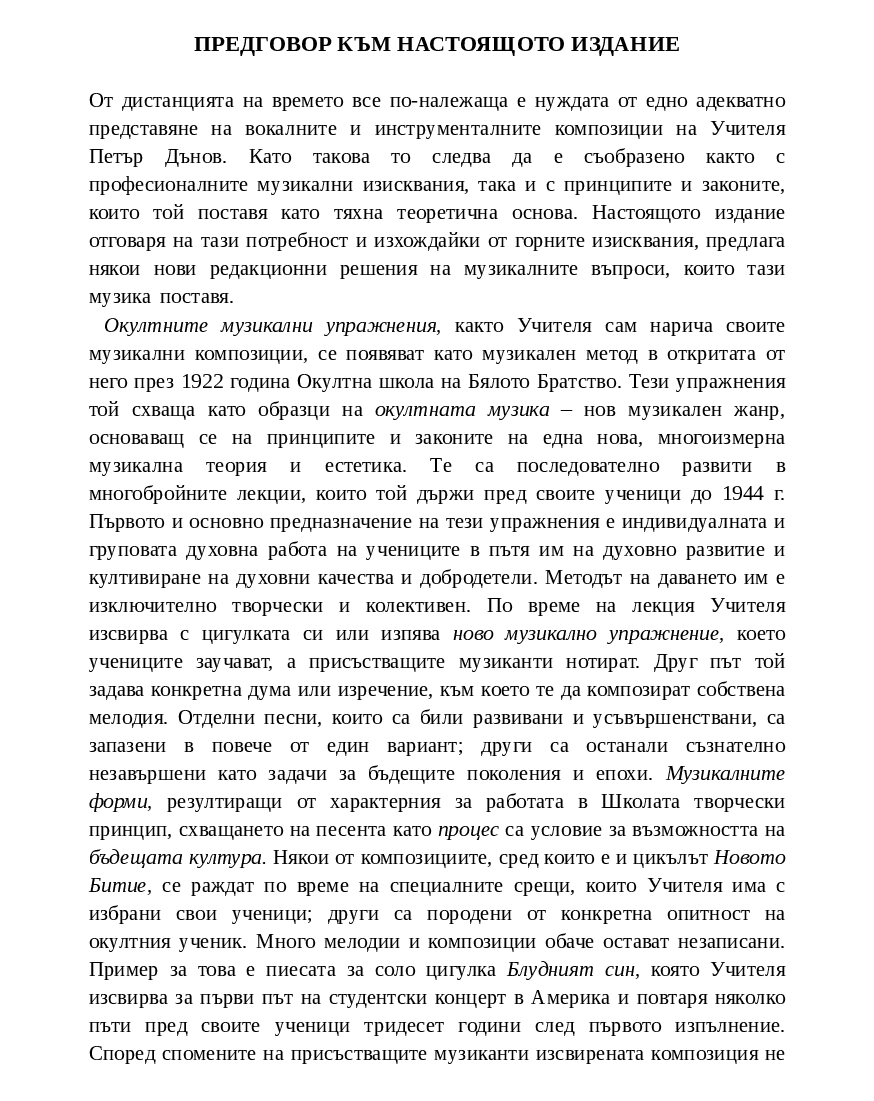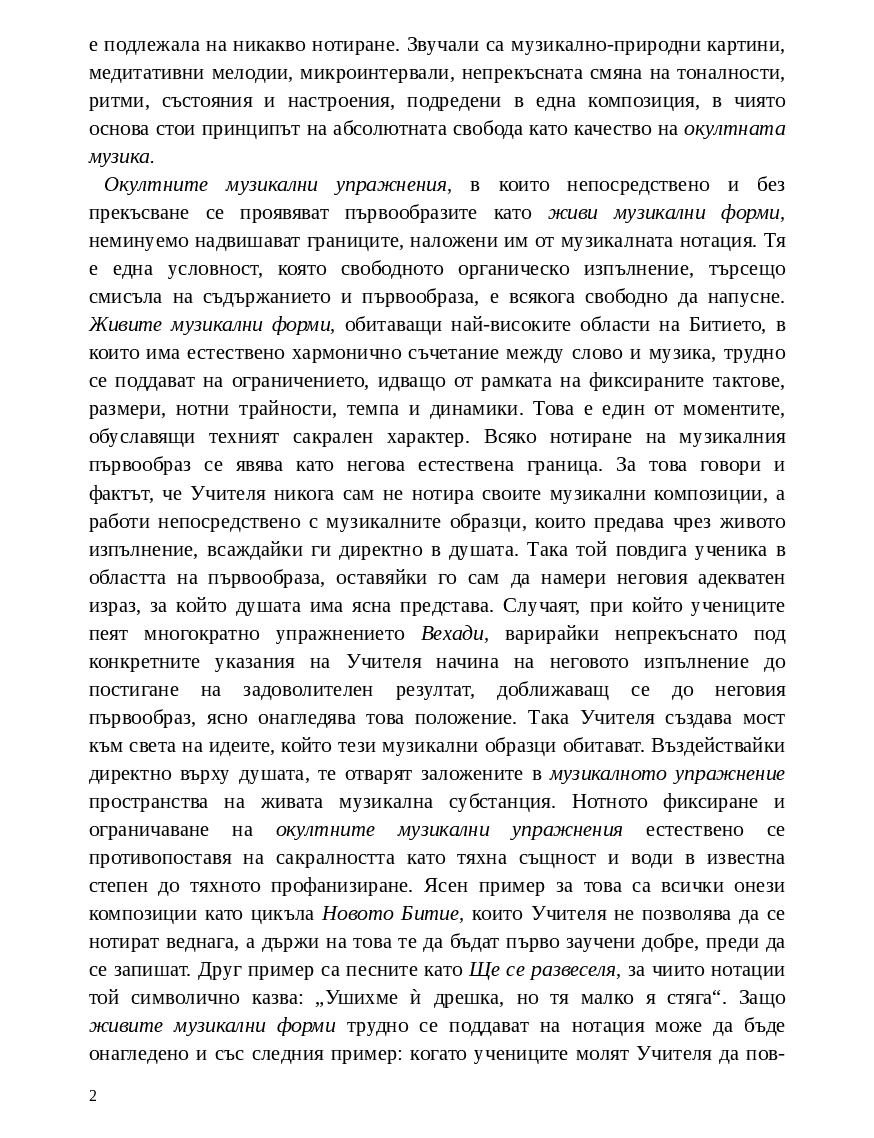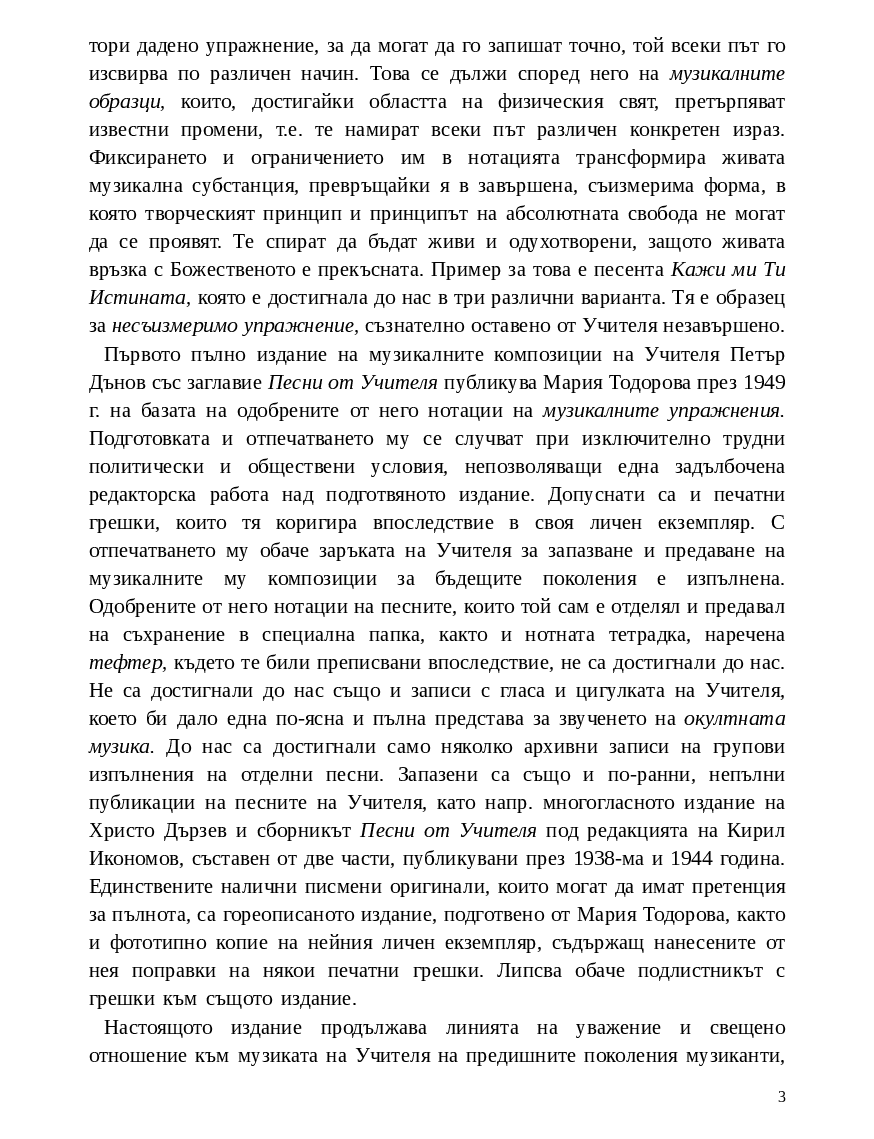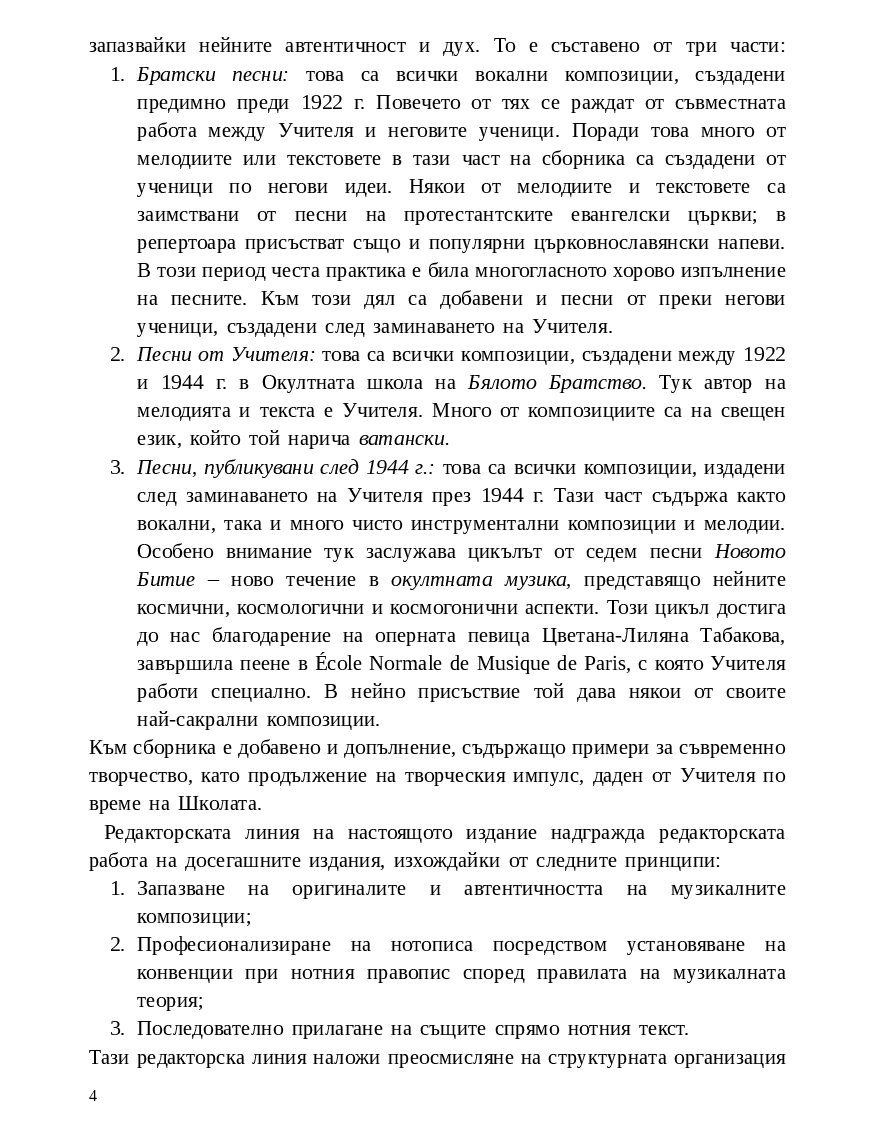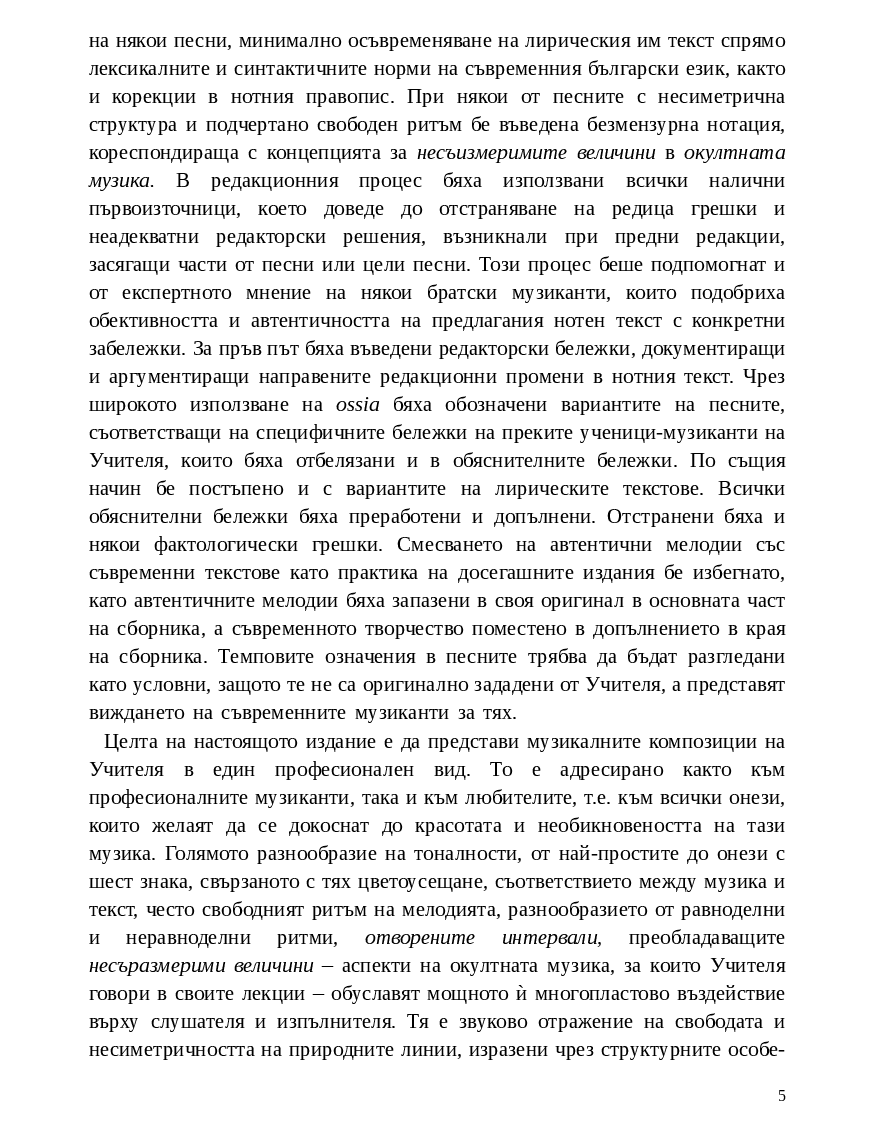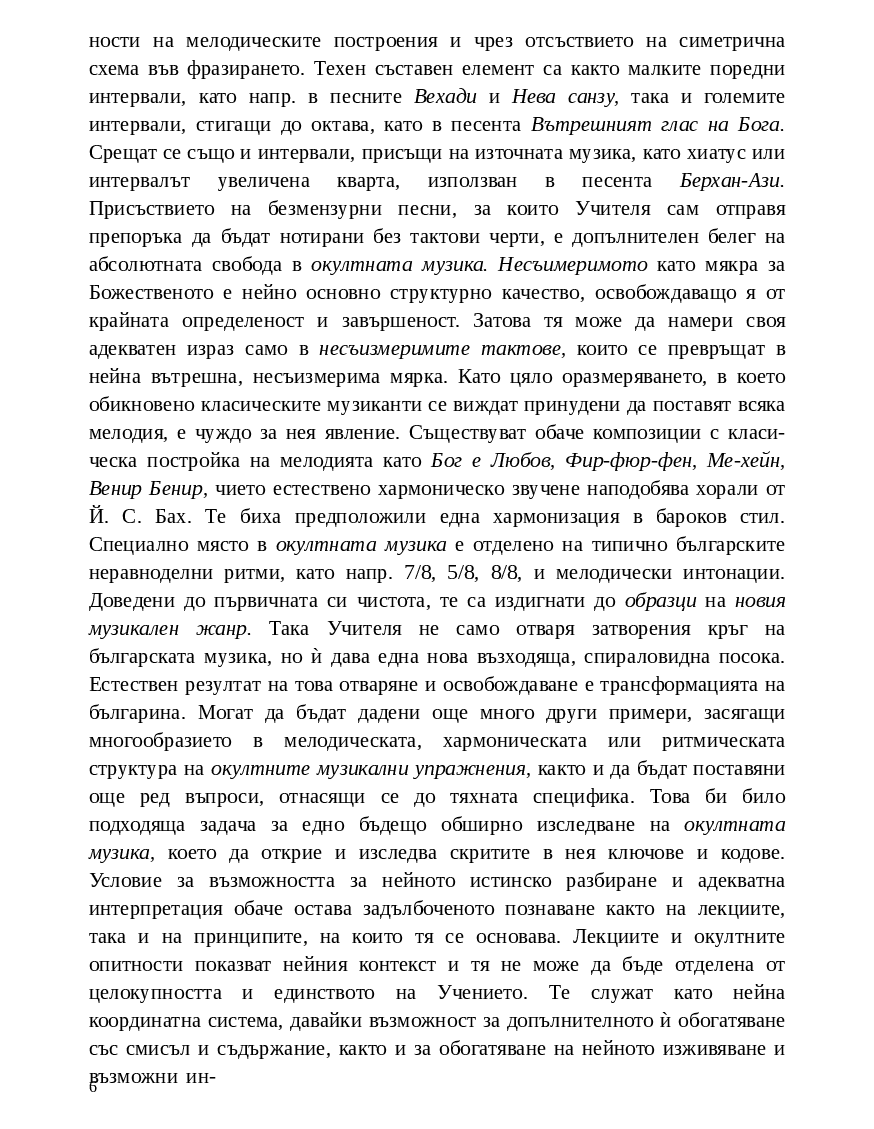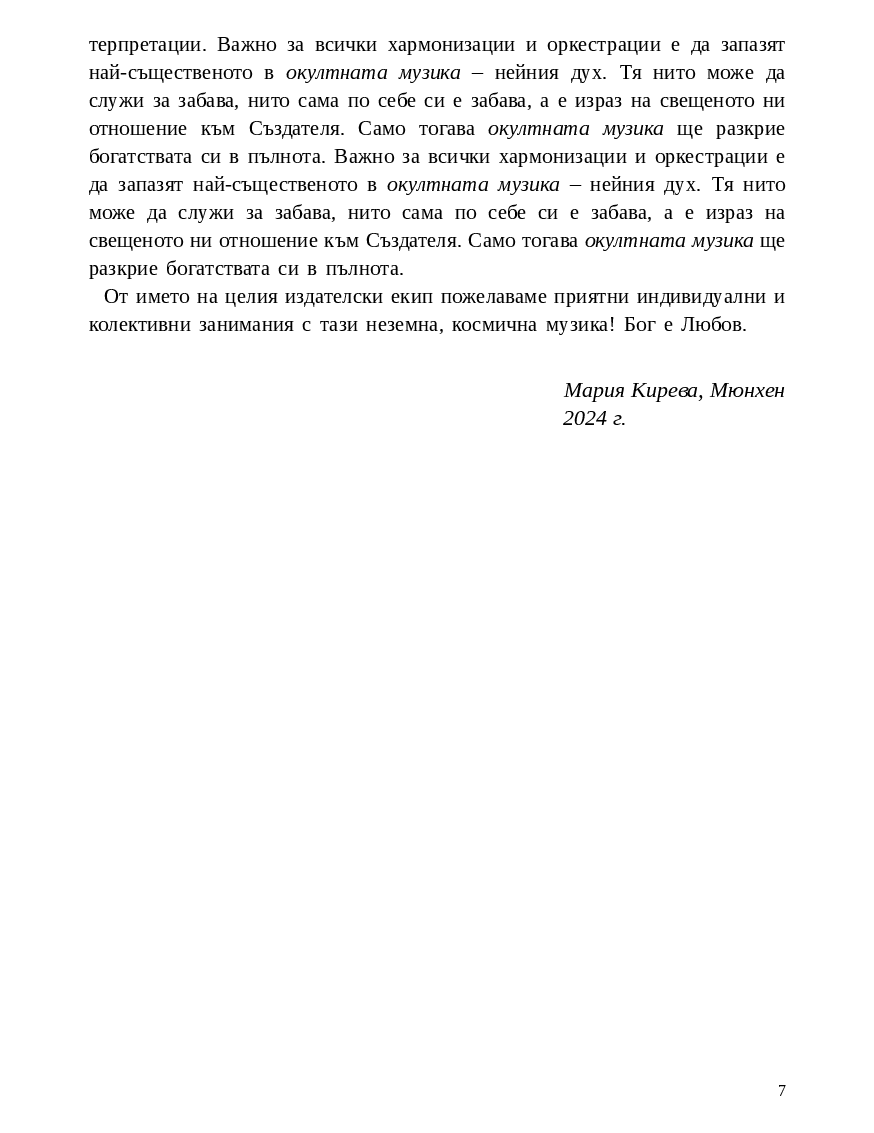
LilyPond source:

\version "2.24.3"

% include paper part and global functions
\include "include/globals.ily"

\bookpart {
  \paper {
    print-all-headers = ##f
    print-page-number = ##t
    print-first-page-number = ##f

    % put page numbers on the bottom
    oddHeaderMarkup = \markup ""
    evenHeaderMarkup = \markup ""
    oddFooterMarkup = \markup
    \fill-line {
      ""
      \if \should-print-page-number \fromproperty #'page:page-number-string
    }
    evenFooterMarkup = \markup
    \fill-line {
      \if \should-print-page-number \fromproperty #'page:page-number-string
      ""
    }

    left-margin = 1.5\cm
    right-margin = 1.5\cm
    top-margin = 1.6\cm
    bottom-margin = 1.2\cm
    ragged-bottom = ##t % do not spread the staves to fill the whole vertical space


  }

  \tocItem \markup "Предговор към настоящото издание"
  \markup \fontsize  #+3 { \fill-line \bold {"ПРЕДГОВОР КЪМ НАСТОЯЩОТО ИЗДАНИЕ"} }



  \markup \fontsize #+2.5 {
    \vspace #1.5  \override #'(baseline-skip . 2.7)


    \justify {

      От дистанцията на времето все по-належаща е нуждата от едно адекватно представяне на вокалните и инструменталните композиции на Учителя Петър Дънов. Като такова то следва да е съобразено както с професионалните музикални изисквания, така и с принципите и законите, които той поставя като тяхна теоретична основа. Настоящото издание отговаря на тази потребност и изхождайки от горните изисквания, предлага някои нови редакционни решения на музикалните въпроси, които тази музика поставя.

    }
  }
  
   \markup \fontsize #+2.5 {
    \vspace #0.6  \override #'(baseline-skip . 2.7)
    \justify {
      \hspace #1.5

      \italic {Окултните} \italic {музикални} \italic {упражнения,} както Учителя сам нарича своите музикални композиции, се появяват като музикален метод в откритата от него през 1922 година Окултна школа на Бялото Братство. Тези упражнения той схваща като образци на \italic {окултната} \italic {музика} – нов музикален жанр, основаващ се на принципите и законите на една нова, многоизмерна музикална теория и естетика. Те са последователно развити в многобройните лекции, които той държи пред своите ученици до 1944 г. Първото и основно предназначение на тези упражнения е индивидуалната и груповата духовна работа на учениците в пътя им на духовно развитие и култивиране на духовни качества и добродетели. Методът на даването им е изключително творчески и колективен. По време на лекция Учителя изсвирва с цигулката си или изпява \italic {ново} \italic {музикално} \italic {упражнение,} което учениците заучават, а присъстващите музиканти нотират. Друг път той задава конкретна дума или  изречение, към което те да композират собствена мелодия. Отделни песни, които са били развивани и усъвършенствани, са запазени в повече от един вариант; други са останали съзнателно незавършени като задачи за бъдещите поколения и епохи. \italic {Музикалните} \italic {форми,} резултиращи от характерния за работата в Школата творчески принцип, схващането на песента като \italic {процес} са условие за възможността на \italic {бъдещата} \italic {култура.} Някои от композициите, сред които е и цикълът \italic {Новото} \italic {Битие,} се раждат по време на специалните срещи, които Учителя има с избрани свои ученици; други са породени от конкретна опитност на окултния ученик. Много мелодии и композиции обаче остават незаписани.  Пример за това е пиесата за соло цигулка \italic {Блудният} \italic {син,} която Учителя изсвирва за първи път на студентски концерт в Америка и повтаря няколко пъти пред своите ученици тридесет години след първото изпълнение. Според спомените на присъстващите музиканти изсвирената композиция не

    }
  }
  
    \markup \fontsize #+2.5 {
    \override #'(baseline-skip . 2.7)
    \justify {
      е подлежала на никакво нотиране. Звучали са музикално-природни картини, медитативни мелодии, микроинтервали, непрекъсната смяна на тоналности, ритми, състояния и настроения, подредени в една композиция, в чиято основа стои принципът на абсолютната свобода като качество на \italic{окултната} \italic {музика.}
    }
  }
  
   \markup \fontsize #+2.5 {
    \vspace #0.6  \override #'(baseline-skip . 2.7)
    \justify {
      \hspace #1.5

      \italic{Окултните} \italic{музикални} \italic{упражнения,} в които непосредствено и без прекъсване се проявяват първообразите като \italic{живи} \italic{музикални} \italic{форми,} неминуемо надвишават границите, наложени им от музикалната нотация. Тя е една условност, която свободното органическо изпълнение, търсещо смисъла на съдържанието и първообраза, е всякога свободно да напусне.  \italic{Живите} \italic{музикални} \italic{форми,} обитаващи най-високите области на Битието, в които има естествено хармонично съчетание между слово и музика, трудно се поддават на ограничението, идващо от рамката на фиксираните тактове, размери, нотни трайности, темпа и динамики. Това е един от моментите, обуславящи техният сакрален характер. Всяко нотиране на музикалния първообраз се явява като негова естествена граница. За това говори и фактът, че Учителя никога сам не нотира своите музикални композиции, а работи непосредствено с  музикалните образци, които предава чрез живото изпълнение, всаждайки ги директно в душата. Така той  повдига ученика в областта на първообраза, оставяйки го сам да намери неговия адекватен израз, за който душата има ясна представа. Случаят, при който учениците пеят многократно упражнението \italic{Вехади,} варирайки непрекъснато под конкретните указания на Учителя начина на неговото изпълнение до постигане на задоволителен резултат, доближаващ се до неговия първообраз, ясно онагледява това положение. Така Учителя създава мост към света на идеите, който тези музикални образци обитават. Въздействайки директно върху душата, те отварят заложените в \italic{музикалното} \italic{упражнение} пространства на живата музикална субстанция. Нотното фиксиране и ограничаване на \italic{окултните} \italic{музикални} \italic{упражнения} естествено се противопоставя на сакралността като тяхна същност и води в известна степен до тяхното профанизиране. Ясен пример за това са всички онези композиции като цикъла \italic{Новото} \italic{Битие,} които Учителя не позволява да се нотират веднага, а държи на това те да бъдат първо заучени добре, преди да се запишат. Друг пример са песните като \italic{Ще} \italic{се }\italic{развеселя,} за чиито нотации той символично казва: „Ушихме ѝ дрешка, но тя малко я стяга“. Защо \italic{живите} \italic{музикални} \italic{форми} трудно се поддават на нотация може да бъде онагледено и със следния пример: когато учениците молят Учителя да пов-

    }
  }
  
    \markup \fontsize #+2.5 {
    \override #'(baseline-skip . 2.7)
    \justify {
      тори дадено упражнение, за да могат да го запишат точно, той всеки път го изсвирва по различен начин. Това се дължи според него на  \italic{музикалните} \italic{образци,} които, достигайки областта на физическия свят, претърпяват известни промени, т.е. те намират всеки път различен конкретен израз. Фиксирането и ограничението им в нотацията трансформира живата музикална субстанция, превръщайки я в завършена, съизмерима форма, в която творческият принцип и принципът на абсолютната свобода не могат да се проявят. Те спират да бъдат живи и одухотворени, защото живата връзка с Божественото е прекъсната. Пример за това е песента \italic{Кажи} \italic{ми} \italic{Ти} \italic{Истината,} която е достигнала до нас в три различни варианта. Тя е образец за \italic{несъизмеримо упражнение,} съзнателно оставено от Учителя незавършено.
    }
  }
  
   \markup \fontsize #+2.5 {
    \vspace #0.6  \override #'(baseline-skip . 2.7)
    \justify {
      \hspace #1.5
      Първото пълно издание на музикалните композиции на Учителя Петър Дънов със заглавие \italic {Песни} \italic {от} \italic {Учителя} публикува Мария Тодорова през 1949 г. на базата на одобрените от него нотации на \italic {музикалните} \italic {упражнения.} Подготовката и отпечатването му се случват при изключително трудни политически и обществени условия, непозволяващи една задълбочена редакторска работа над подготвяното издание. Допуснати са и печатни грешки, които тя коригира впоследствие в своя личен екземпляр. С отпечатването му обаче заръката на Учителя за запазване и предаване на музикалните му композиции за бъдещите поколения е изпълнена. Одобрените от него нотации на песните, които той сам е отделял и предавал на съхранение в специална папка, както и нотната тетрадка, наречена \italic {тефтер,} където те били преписвани впоследствие, не са достигнали до нас. Не са достигнали до нас също и записи с гласа и цигулката на Учителя, което би дало една по-ясна и пълна представа за звученето на \italic {окултната} \italic {музика.} До нас са достигнали само няколко архивни записи на групови изпълнения на отделни песни. Запазени са също и по-ранни, непълни публикации на песните на Учителя, като напр. многогласното издание на Христо Дързев и сборникът \italic {Песни} \italic {от} \italic {Учителя} под редакцията на Кирил Икономов, съставен от две части, публикувани през 1938-ма и 1944 година. Единствените налични писмени оригинали, които могат да имат претенция за пълнота, са гореописаното издание, подготвено от Мария Тодорова, както и фототипно копие на нейния личен екземпляр, съдържащ нанесените от нея поправки на някои печатни грешки. Липсва обаче подлистникът с грешки към същото издание.
    }
  }
  
   \markup \fontsize #+2.5 {
    \vspace #0.6  \override #'(baseline-skip . 2.7)
    \justify {
      \hspace #1.5
      Настоящото издание продължава линията на уважение и свещено отношение към музиката на Учителя на предишните поколения музиканти,
    }
  }


  \markup \fontsize #+2.5 {
    \vspace #0.5  \override #'(baseline-skip . 2.7)
    \justify {
      \justify-line {запазвайки нейните автентичност и дух. То е съставено от три части:}
    }
  }
  
  
  \markup \override #'(line-width . 62.5) \fontsize  #+2.5 {
    \override #'(baseline-skip . 2.7) \column {
      "    1."
    }
    \hspace #0.5
    \vspace #0.6  \override #'(baseline-skip . 2.7) \column {
      \justify {
        \italic {Братски песни: } това са всички вокални композиции, създадени предимно преди 1922 г. Повечето от тях се раждат от съвместната работа между Учителя и неговите ученици. Поради това много от мелодиите или текстовете в тази част на сборника са създадени от ученици по негови идеи. Някои от мелодиите и текстовете са заимствани от песни на протестантските евангелски църкви; в репертоара присъстват също и популярни църковнославянски напеви. В този период честа практика е била многогласното хорово изпълнение на песните. Към този дял са добавени и песни от преки негови ученици, създадени след заминаването на Учителя.
      }
    }
  }
  
    \markup \override #'(line-width . 62.5) \fontsize  #+2.5 {
    \vspace #0.6  \override #'(baseline-skip . 2.7) \column {
      "    2."
    }
    \hspace #0.5
    \override #'(baseline-skip . 2.7) \column {
      \justify {
        \italic { Песни от Учителя: } това са всички композиции, създадени между 1922 и 1944 г. в Окултната школа на \italic {Бялото}
        \italic {Братство.} Тук автор на мелодията и текста е Учителя. Много от композициите са на свещен език, който той
        нарича \italic {ватански.}
      }
    }
  }
  
   \markup \override #'(line-width . 62.5) \fontsize  #+2.5 {
    \vspace #0.6  \override #'(baseline-skip . 2.7) \column {
      "    3."
    }
    \hspace #0.5
    \override #'(baseline-skip . 2.7) \column {
      \justify {
        \italic {Песни, публикувани след 1944 г.:  } това са всички композиции, издадени след заминаването на Учителя през 1944 г.
        Тази част съдържа както вокални, така и много чисто инструментални композиции и мелодии. Особено внимание тук
        заслужава цикълът от седем песни \italic {Новото} \italic{Битие} – ново течение в \italic {окултната} \italic {музика,} представящо нейните космични, космологични и космогонични аспекти. Този цикъл достига до нас благодарение на оперната певица Цветана-Лиляна Табакова, завършила пеене в École Normale de Musique de Paris, с която Учителя работи специално. В нейно присъствие той дава някои от своите най-сакрални композиции.
      }
    }
  }
  
   \markup \fontsize #+2.5 {
    \vspace #0.6  \override #'(baseline-skip . 2.7)
    \justify {
      Към сборника е добавено и допълнение, съдържащо примери за съвременно творчество, като продължение на творческия импулс, даден от Учителя по време на Школата.
    }
  }
  
   \markup \fontsize #+2.5 {
    \vspace #0.6  \override #'(baseline-skip . 2.7)
    \justify {
      \hspace #1.5
      Редакторската линия на настоящото издание надгражда редакторската работа на досегашните издания, изхождайки
      от следните принципи:
    }
  }
  
    \markup \override #'(line-width . 62.5) \fontsize  #+2.5 {
    \vspace #0.6  \override #'(baseline-skip . 2.7) \column {
      "    1."
    }
    \hspace #0.5
    \override #'(baseline-skip . 2.7) \column {
      \justify {
        Запазване на оригиналите и автентичността на музикалните композиции;
      }
    }
  }
  
    \markup \override #'(line-width . 62.5) \fontsize  #+2.5 {
    \vspace #0.6  \override #'(baseline-skip . 2.7) \column {
      "    2."
    }
    \hspace #0.5
    \override #'(baseline-skip . 2.7) \column {
      \justify {
        Професионализиране на нотописа посредством установяване на конвенции при нотния правопис според правилата на музикалната теория;
      }
    }
  }
  
  
  \markup \override #'(line-width . 62.5) \fontsize  #+2.5 {
    \vspace #0.6 \override #'(baseline-skip . 2.7) \column {
      "    3."
    }
    \hspace #0.5
    \override #'(baseline-skip . 2.7) \column {
      \justify {
        Последователно прилагане на същите спрямо нотния текст.
      }
    }
  }
   \markup \fontsize #+2.5 {
    \vspace #0.6 \override #'(baseline-skip . 2.7)
    \justify {Тази редакторска линия наложи преосмисляне на структурната организация}
  }
  \markup \fontsize #+2.5 {
    \override #'(baseline-skip . 2.7)
    \justify {
      на някои песни, минимално осъвременяване на лирическия им текст спрямо лексикалните и синтактичните норми на съвременния български език, както и корекции в нотния правопис. При някои от песните с несиметрична структура и подчертано свободен ритъм бе въведена безмензурна нотация, кореспондираща с концепцията за \italic"несъизмеримите" \italic"величини" в \italic"окултната" \italic"музика." В редакционния процес бяха използвани всички налични първоизточници, което доведе до отстраняване на редица грешки и неадекватни редакторски решения, възникнали при предни редакции, засягащи части от песни или цели песни. Този процес беше подпомогнат и от експертното мнение на някои братски музиканти, които подобриха обективността и автентичността на предлагания нотен текст с конкретни забележки. За пръв път бяха въведени редакторски бележки, документиращи и аргументиращи направените редакционни промени в нотния текст. Чрез широкото използване на \italic {ossia} бяха обозначени вариантите на песните, съответстващи на специфичните бележки на преките ученици-музиканти на Учителя, които бяха отбелязани и в обяснителните бележки. По същия начин бе постъпено и с вариантите на лирическите текстове. Всички обяснителни бележки бяха преработени и допълнени. Отстранени бяха и някои фактологически грешки. Смесването на автентични мелодии със съвременни текстове като практика на досегашните издания бе избегнато, като автентичните мелодии бяха запазени в своя оригинал в основната част на сборника, а съвременното творчество поместено в допълнението в края на сборника. Темповите означения в песните трябва да бъдат разгледани като условни, защото те не са оригинално зададени от Учителя, а представят виждането на съвременните музиканти за тях.    
    }
  }
  
    \markup \fontsize #+2.5 {
    \vspace #0.6  \override #'(baseline-skip . 2.7)
    \justify {
      \hspace #1.5

      Целта на настоящото издание е да представи музикалните композиции на Учителя в един професионален вид. То е адресирано както към професионалните музиканти, така и към любителите, т.е. към всички онези, които желаят да се докоснат до красотата и необикновеността на тази музика. Голямото разнообразие на тоналности, от най-простите до онези с шест знака, свързаното с тях цветоусещане, съответствието между музика и текст, често свободният ритъм на мелодията, разнообразието от равноделни и неравноделни ритми, \italic {отворените} \italic {интервали,} преобладаващите \italic {несъразмерими} \italic {величини} – аспекти на окултната музика, за които Учителя говори в своите лекции – обуславят мощното ѝ многопластово въздействие върху слушателя и изпълнителя. Тя е звуково отражение на свободата и несиметричността на природните линии, изразени чрез структурните особе-
    }
  }
  
     \markup \fontsize #+2.5 {
    \vspace #0.6  \override #'(baseline-skip . 2.7)
    \justify {
      
      ности на мелодическите построения и чрез отсъствието на симетрична схема във фразирането. Техен съставен елемент са както малките поредни интервали, като напр. в песните \italic {Вехади} и \italic {Нева санзу,} така и големите интервали, стигащи до октава, като в песента \italic {Вътрешният глас на Бога.} Срещат се също и интервали, присъщи на източната музика, като хиатус или интервалът увеличена кварта, използван в песента \italic {Берхан-Ази.} Присъствието на безмензурни песни, за които Учителя сам отправя препоръка да бъдат нотирани без тактови черти, е допълнителен белег на абсолютната свобода в \italic {окултната} \italic {музика.} \italic {Несъимеримото} като мякра за Божественото е нейнo основно структурно качество, освобождаващо я от крайната определеност и завършеност. Затова тя може да намери своя адекватен израз само в \italic {несъизмеримите} \italic {тактове,} които се превръщат в нейна вътрешна, несъизмерима мярка. Като цяло оразмеряването, в което обикновено класическите музиканти се виждат принудени да поставят всяка мелодия, е чуждо за нея явление. Съществуват обаче композиции с класи- ческа постройка на мелодията като \italic {Бог e Любов,} \italic {Фир-фюр-фен,} \italic {Ме-хейн,} \italic {Венир} \italic{ Бенир,} чието естествено  хармоническо звучене наподобява хорали от Й. С. Бах. Те биха предположили една хармонизация в бароков стил. Специално място в \italic {окултната} \italic {музика} е отделено на типично българските неравноделни ритми, като напр. 7/8, 5/8, 8/8, и мелодически интонации. Доведени до първичната си чистота, те са издигнати до \italic {образци} на \italic {новия} \italic {музикален} \italic {жанр.} Така Учителя не само отваря затворения кръг на българската музика, но ѝ дава една нова възходяща, спираловидна посока. Естествен резултат на това отваряне и освобождаване е трансформацията на българина. Могат да бъдат дадени още много други примери, засягащи многообразието в мелодическата, хармоническата или ритмическата структура на \italic {окултните} \italic {музикални} \italic {упражнения,} както и да бъдат поставяни още ред въпроси, отнасящи се до тяхната специфика. Това би било подходяща задача за едно бъдещо обширно изследване на \italic {окултната} \italic {музика,} което да открие и изследва скритите в нея ключове и кодове. Условие за възможността за нейното истинско разбиране и адекватна интерпретация обаче остава задълбоченото познаване както на лекциите, така и на принципите, на които тя се основава. Лекциите и окултните опитности показват нейния контекст и тя не може да бъде отделена от целокупността и единството на Учението. Те служат като нейна координатна система, давайки възможност за допълнителното ѝ обогатяване със смисъл и съдържание, както и за обогатяване на нейното изживяване и възможни ин-
      
       }
  }

  
    \markup \fontsize #+2.5 {
    \vspace #0.6  \override #'(baseline-skip . 2.7)
    \justify {
      
    терпретации. Важно за всички хармонизации и оркестрации е    да запазят най-същественото в \italic {окултната} \italic {музика} – нейния дух. Тя нито може да служи за забава, нито сама по себе си е забава, а е израз на свещеното ни отношение към Създателя. Само тогава \italic {окултната} \italic {музика} ще разкрие богатствата си в пълнота. Важно за всички хармонизации и оркестрации е да запазят най-същественото в \italic {окултната} \italic {музика} – нейния дух. Тя нито може да служи за забава, нито сама по себе си е забава, а е израз на свещеното ни отношение към Създателя. Само тогава \italic {окултната} \italic {музика} ще разкрие богатствата си в пълнота.
       }
  }
  
    \markup \fontsize #+2.5 {
    \vspace #0.6  \override #'(baseline-skip . 2.7)
    \justify {
      \hspace #1.5 От името на целия издателски екип пожелаваме приятни индивидуални и колективни занимания с тази неземна, космична музика! Бог е Любов.
    }
  }
  
    \markup \fontsize #+3 \raise #0 \override #'(baseline-skip . 2.7) {
    \column {
      \line {"  "}
      \line {"  "}
      %\fill-line { "" ""  \italic {"Петър Ганев, София    "} }
      \fill-line { "" ""  \italic {"Мария Кирева, Мюнхен"} }
      \fill-line { "" ""  \italic {"2024 г.                            "} }
    }
  } 
  
  
  
  
} % bookpart